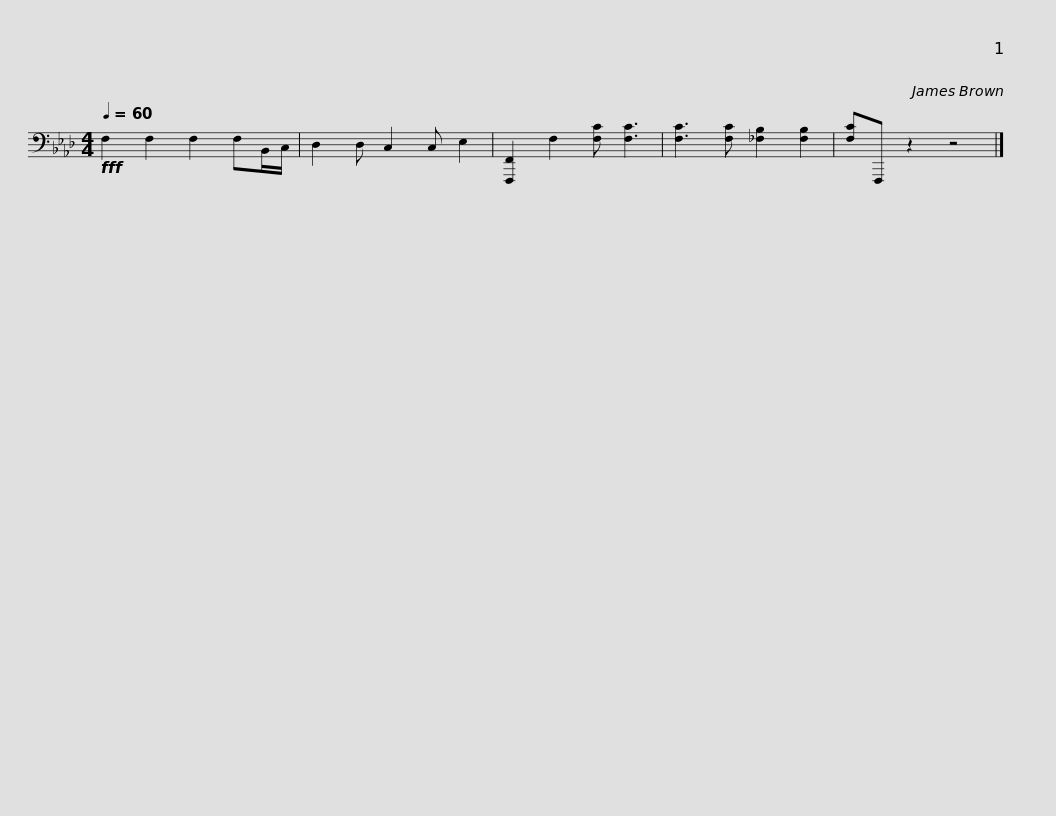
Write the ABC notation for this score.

X:1
L:1/8
Q:1/4=60
M:4/4
I:linebreak $
K:Ab
V:1 bass
V:1
!fff! F,2 F,2 F,2 F,B,,/C,/ | D,2 D, C,2 C, E,2 | [F,,,F,,]2 F,2 [F,C] [F,C]3 | [F,C]3 [F,C] [_F,B,]2 [F,B,]2 | [F,C]F,,, z2 z4 |] %5
